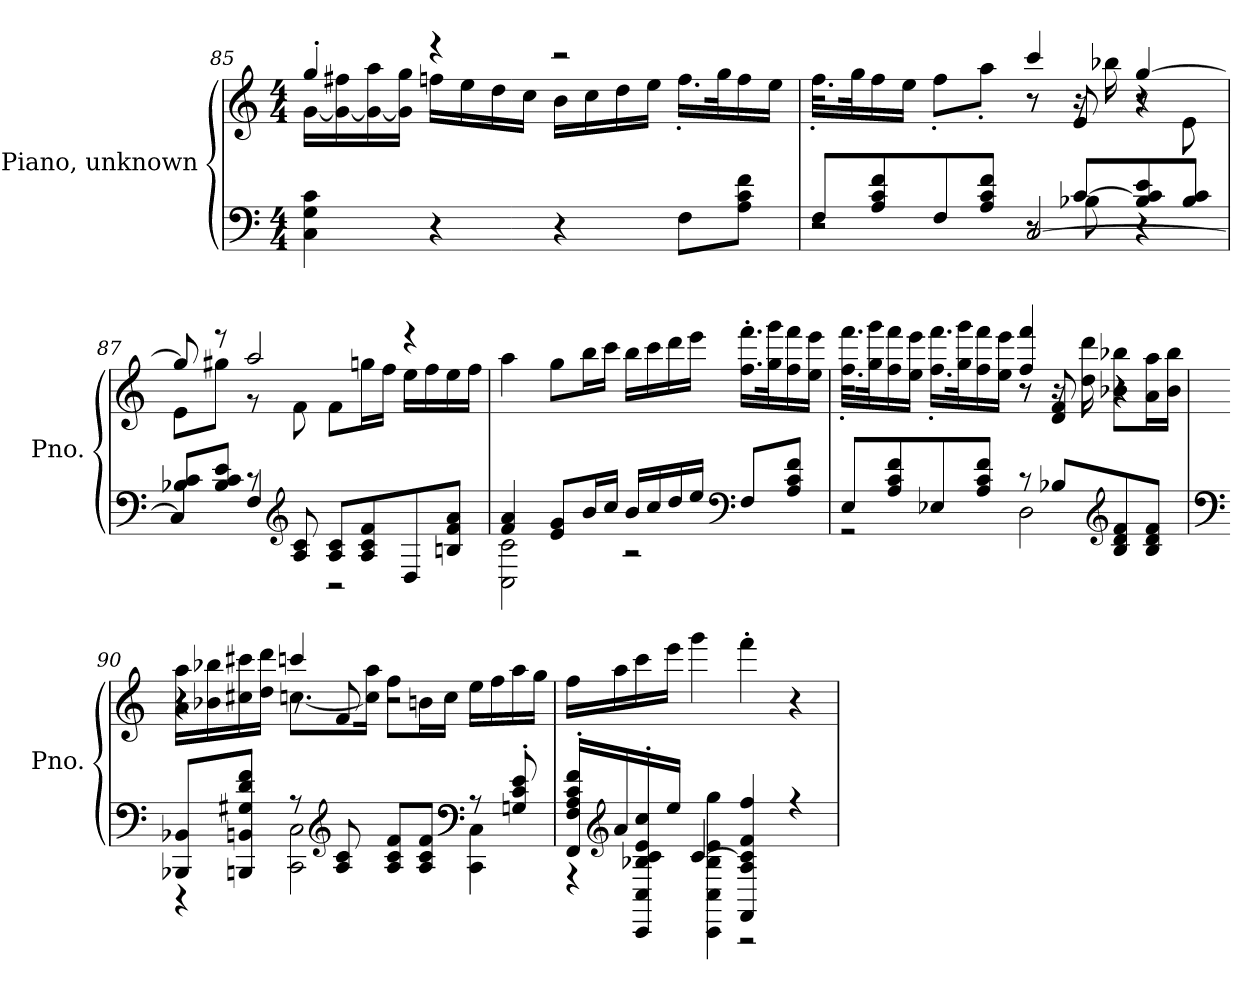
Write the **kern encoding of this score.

**kern	**kern
*part1	*part1
*staff2	*staff1
*I"Piano, unknown	*
*I'Pno.	*
!!LO:PB:g=z
*clefF4	*clefG2
*k[]	*k[]
*M4/4	*M4/4
=85	=85
*	*^
4C\ 4G\ 4c\	4gg'/	[16g\LL
.	.	16g\_ 16ff#X\
.	.	16g\_ 16aa\
.	.	16g\] 16gg\JJ
4r	4r	16ffn\LL
.	.	16ee\
.	.	16dd\
.	.	16cc\JJ
4r	2r	16b\LL
.	.	16cc\
.	.	16dd\
.	.	16ee\JJ
8F\L	.	16.ff'\LL
.	.	32gg\K
8A\ 8c\ 8f\J	.	16ff\
.	.	16ee\JJ
=86	=86	=86
*^	*	*^
*	*^	*	*	*
8F/L	2r	2r	2r	16.ff'\LL	2r
.	.	.	.	32gg\K	.
8A/ 8c/ 8f/	.	.	.	16ff\	.
.	.	.	.	16ee\JJ	.
8F/	.	.	.	8ff'\L	.
8A/ 8c/ 8f/J	.	.	.	8aa'\J	.
8r	8r	[2C/	4ccc/	8r	8r
[8c/L	8B-X\	.	.	16r	8e/
.	.	.	.	16bb-X\	.
8B-/ 8c/] 8e/	4r	.	[4gg/	8r	4r
8B-/ 8c/J	.	.	.	8e\	.
*	*v	*v	*	*	*
*	*	*	*v	*v
!!LO:LB:g=z
=87	=87	=87	=87
8B-X/ 8c/L	4C/]	8gg/]	8e\L
8B-/ 8c/ 8e/J	.	8r	8gg#X\J
8r	4F/	2aa/	8r
*clefG2	*	*	*
8A/ 8c/	.	.	8f\
8A/ 8c/L	2r	.	8f\L
8A/ 8c/ 8f/	.	.	16ggn\L
.	.	.	16ff\JJ
8D/	.	4r	16ee\LL
.	.	.	16ff\
8Bn/ 8f/ 8a/J	.	.	16ee\
.	.	.	16ff\JJ
*	*	*v	*v
=88	=88	=88
4f/ 4a/	2C\ 2c\	4aa\
8e/ 8g/L	.	8gg\L
16b/L	.	16bb\L
16cc/JJ	.	16ccc\JJ
16b/LL	2r	16bb\LL
16cc/	.	16ccc\
16dd/	.	16ddd\
16ee/JJ	.	16eee\JJ
*clefF4	*	*
8F/L	.	16.ff\' 16.fff\'LL
.	.	32gg\ 32ggg\K
8A/ 8c/ 8f/J	.	16ff\ 16fff\
.	.	16ee\ 16eee\JJ
!!LO:LB:g=z
=89	=89	=89
*	*	*^
*	*	*	*^
8E/L	2r	2r	16.ff\' 16.fff\'LL	2r
.	.	.	32gg\ 32ggg\K	.
8A/ 8c/ 8f/	.	.	16ff\ 16fff\	.
.	.	.	16ee\ 16eee\JJ	.
8E-X/	.	.	16.ff\' 16.fff\'LL	.
.	.	.	32gg\ 32ggg\K	.
8A/ 8c/ 8f/J	.	.	16ff\ 16fff\	.
.	.	.	16ee\ 16eee\JJ	.
8r	2D\	4ff/ 4fff/	8r	8r
8B-X/L	.	.	16r	8d/ 8f/
.	.	.	16dd\ 16ddd\	.
*clefG2	*	*	*	*
8B-/ 8d/ 8f/	.	4r	8b-X\ 8bb-X\L	4r
8B-/ 8d/ 8f/J	.	.	16a\ 16aa\L	.
.	.	.	16b-\ 16bb-\JJ	.
=90	=90	=90	=90	=90
*clefF4	*	*	*	*
8BBB-X/ 8BB-X/L	4r	4r	16a\ 16aa\LL	4r
.	.	.	16b-X\ 16bb-X\	.
8BBBn/ 8BBn/ 8G#X/ 8d/ 8f/J	.	.	16cc#X\ 16ccc#X\	.
.	.	.	16dd\ 16ddd\JJ	.
8r	2CC\ 2C\	4cccn/	[8.ccn\L	8r
*clefG2	*	*	*	*
8A/ 8c/	.	.	.	8f/
.	.	.	16cc\] 16aa\Jk	.
8A/ 8c/ 8f/L	.	2r	8ff\L	2r
8A/ 8c/ 8f/J	.	.	16bn\L	.
.	.	.	16cc\JJ	.
*clefF4	*	*	*	*
8r	4CC\ 4C\	.	16ee\LL	.
.	.	.	16ff\	.
8Gn/' 8c/' 8e/'	.	.	16aa\	.
.	.	.	16gg\JJ	.
*	*	*v	*v	*v
!!LO:LB:g=z
=91	=91	=91
16FF/' 16F/' 16A/' 16c/' 16f/'LL	4r	16ff\LL
*clefG2	*	*
16a/	.	16aa\
16CC/' 16C/' 16B-X/' 16c/' 16e/' 16cc/'	.	16ccc\
16ee/JJ	.	16eee\JJ
[4c/	4CC\ 4C\ 4B-\ 4e\ 4gg\	4ggg\
4FF/ 4A/ 4c/] 4f/ 4ff/	2r	4fff'\
4r	.	4r
*v	*v	*
=	=
*-	*-
